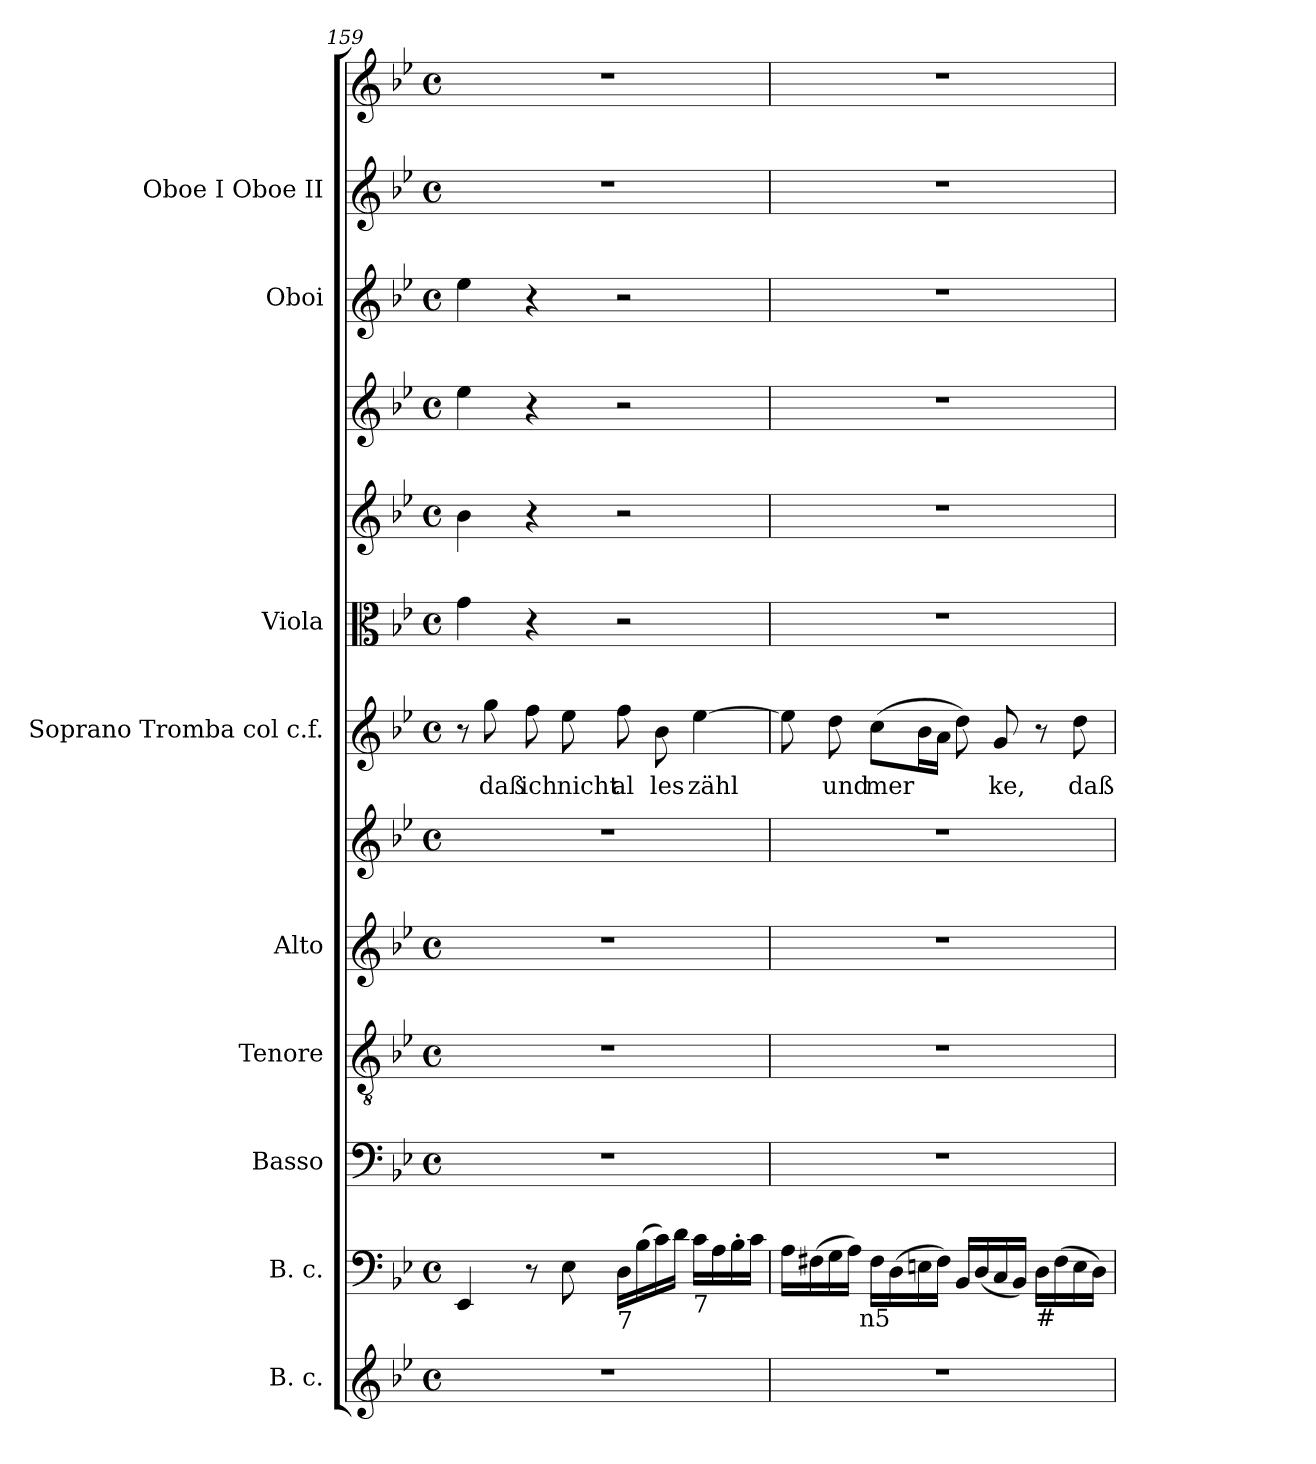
**kern	**kern	**kern	**kern	**kern	**kern	**kern	**text	**kern	**kern	**kern	**kern	**kern	**kern
*part12	*part11	*part10	*part9	*part8	*part7	*part6	*part6	*part5	*part4	*part3	*part2	*part1	*part1
*staff13	*staff12	*staff11	*staff10	*staff9	*staff8	*staff7	*staff7	*staff6	*staff5	*staff4	*staff3	*staff2	*staff1
*I"B. c.	*I"B. c.	*I"Basso	*I"Tenore	*I"Alto	*	*I"Soprano Tromba col c.f.	*	*I"Viola	*	*	*I"Oboi	*I"Oboe I Oboe II	*
*	*I'B. c.	*I'Basso	*I'Tenore	*I'Alto	*	*I'Soprano	*	*I'Viola	*	*	*	*I'Ob	*
*clefG2	*clefF4	*clefF4	*clefGv2	*clefG2	*clefG2	*clefG2	*	*clefC3	*clefG2	*clefG2	*clefG2	*clefG2	*clefG2
*k[b-e-]	*k[b-e-]	*k[b-e-]	*k[b-e-]	*k[b-e-]	*k[b-e-]	*k[b-e-]	*	*k[b-e-]	*k[b-e-]	*k[b-e-]	*k[b-e-]	*k[b-e-]	*k[b-e-]
*B-:	*B-:	*B-:	*B-:	*B-:	*B-:	*B-:	*	*B-:	*B-:	*B-:	*B-:	*B-:	*B-:
*M4/4	*M4/4	*M4/4	*M4/4	*M4/4	*M4/4	*M4/4	*	*M4/4	*M4/4	*M4/4	*M4/4	*M4/4	*M4/4
*met(c)	*met(c)	*met(c)	*met(c)	*met(c)	*met(c)	*met(c)	*	*met(c)	*met(c)	*met(c)	*met(c)	*met(c)	*met(c)
=159	=159	=159	=159	=159	=159	=159	=159	=159	=159	=159	=159	=159	=159
1r	4EE-/	1r	1r	1r	1r	8r	.	4g\	4b-\	4ee-\	4ee-\	1r	1r
!	!	!	!	!	!	!	!LO:LY:b	!	!	!	!	!	!
.	.	.	.	.	.	8gg\	daß	.	.	.	.	.	.
!	!	!	!	!	!	!	!LO:LY:b	!	!	!	!	!	!
.	8r	.	.	.	.	8ff\	ich	4r	4r	4r	4r	.	.
!	!	!	!	!	!	!	!LO:LY:b	!	!	!	!	!	!
.	8E->\	.	.	.	.	8ee-\	nicht	.	.	.	.	.	.
!	!LO:TX:b:t=7	!	!	!	!	!	!	!	!	!	!	!	!
!	!	!	!	!	!	!	!LO:LY:b	!	!	!	!	!	!
.	16D\LL	.	.	.	.	8ff\	al	2r	2r	2r	2r	.	.
.	(>16B-\	.	.	.	.	.	.	.	.	.	.	.	.
!	!	!	!	!	!	!	!LO:LY:b	!	!	!	!	!	!
.	16c\)	.	.	.	.	8b-\	les	.	.	.	.	.	.
.	16d\JJ	.	.	.	.	.	.	.	.	.	.	.	.
!	!LO:TX:b:t=7	!	!	!	!	!	!	!	!	!	!	!	!
!	!	!	!	!	!	!	!LO:LY:b	!	!	!	!	!	!
.	16c\LL	.	.	.	.	[>4ee-\	zähl	.	.	.	.	.	.
.	16A\	.	.	.	.	.	.	.	.	.	.	.	.
.	16B-'>\	.	.	.	.	.	.	.	.	.	.	.	.
.	16c>\JJ	.	.	.	.	.	.	.	.	.	.	.	.
=160	=160	=160	=160	=160	=160	=160	=160	=160	=160	=160	=160	=160	=160
!	!LO:TX:b:t=b5	!	!	!	!	!	!	!	!	!	!	!	!
*	*^	*	*	*	*	*	*	*	*	*	*	*	*
1r	16A>\LL	8..ryy	1r	1r	1r	1r	8ee-\]	.	1r	1r	1r	1r	1r	1r
.	(>16F#X\	.	.	.	.	.	.	.	.	.	.	.	.	.
!	!	!	!	!	!	!	!	!LO:LY:b	!	!	!	!	!	!
.	16G\	.	.	.	.	.	8dd\	und	.	.	.	.	.	.
.	16A\JJ)	.	.	.	.	.	.	.	.	.	.	.	.	.
!	!	!LO:TX:b:t=n5	!	!	!	!	!	!	!	!	!	!	!	!
.	.	2ryy	.	.	.	.	.	.	.	.	.	.	.	.
!	!	!	!	!	!	!	!	!LO:LY:b	!	!	!	!	!	!
.	16F#\LL	.	.	.	.	.	(>8cc\L	mer	.	.	.	.	.	.
.	(>16D\	.	.	.	.	.	.	.	.	.	.	.	.	.
.	16En\	.	.	.	.	.	16b-\L	.	.	.	.	.	.	.
.	16F#>\JJ)	.	.	.	.	.	16a\JJ	.	.	.	.	.	.	.
.	16BB-/LL	.	.	.	.	.	8dd\)	.	.	.	.	.	.	.
.	(<16D/	.	.	.	.	.	.	.	.	.	.	.	.	.
!	!	!	!	!	!	!	!	!LO:LY:b	!	!	!	!	!	!
.	16C/	.	.	.	.	.	8g/	ke,	.	.	.	.	.	.
.	16BB-/JJ)	.	.	.	.	.	.	.	.	.	.	.	.	.
.	.	4ryy	.	.	.	.	.	.	.	.	.	.	.	.
!	!LO:TX:b:t=#	!	!	!	!	!	!	!	!	!	!	!	!	!
.	16D\LL	.	.	.	.	.	8r	.	.	.	.	.	.	.
.	(>16F#\	.	.	.	.	.	.	.	.	.	.	.	.	.
!	!	!	!	!	!	!	!	!LO:LY:b	!	!	!	!	!	!
.	16E\	.	.	.	.	.	8dd\	daß	.	.	.	.	.	.
.	16D\JJ)	.	.	.	.	.	.	.	.	.	.	.	.	.
.	.	32ryy	.	.	.	.	.	.	.	.	.	.	.	.
*	*v	*v	*	*	*	*	*	*	*	*	*	*	*	*
=	=	=	=	=	=	=	=	=	=	=	=	=	=
*-	*-	*-	*-	*-	*-	*-	*-	*-	*-	*-	*-	*-	*-
